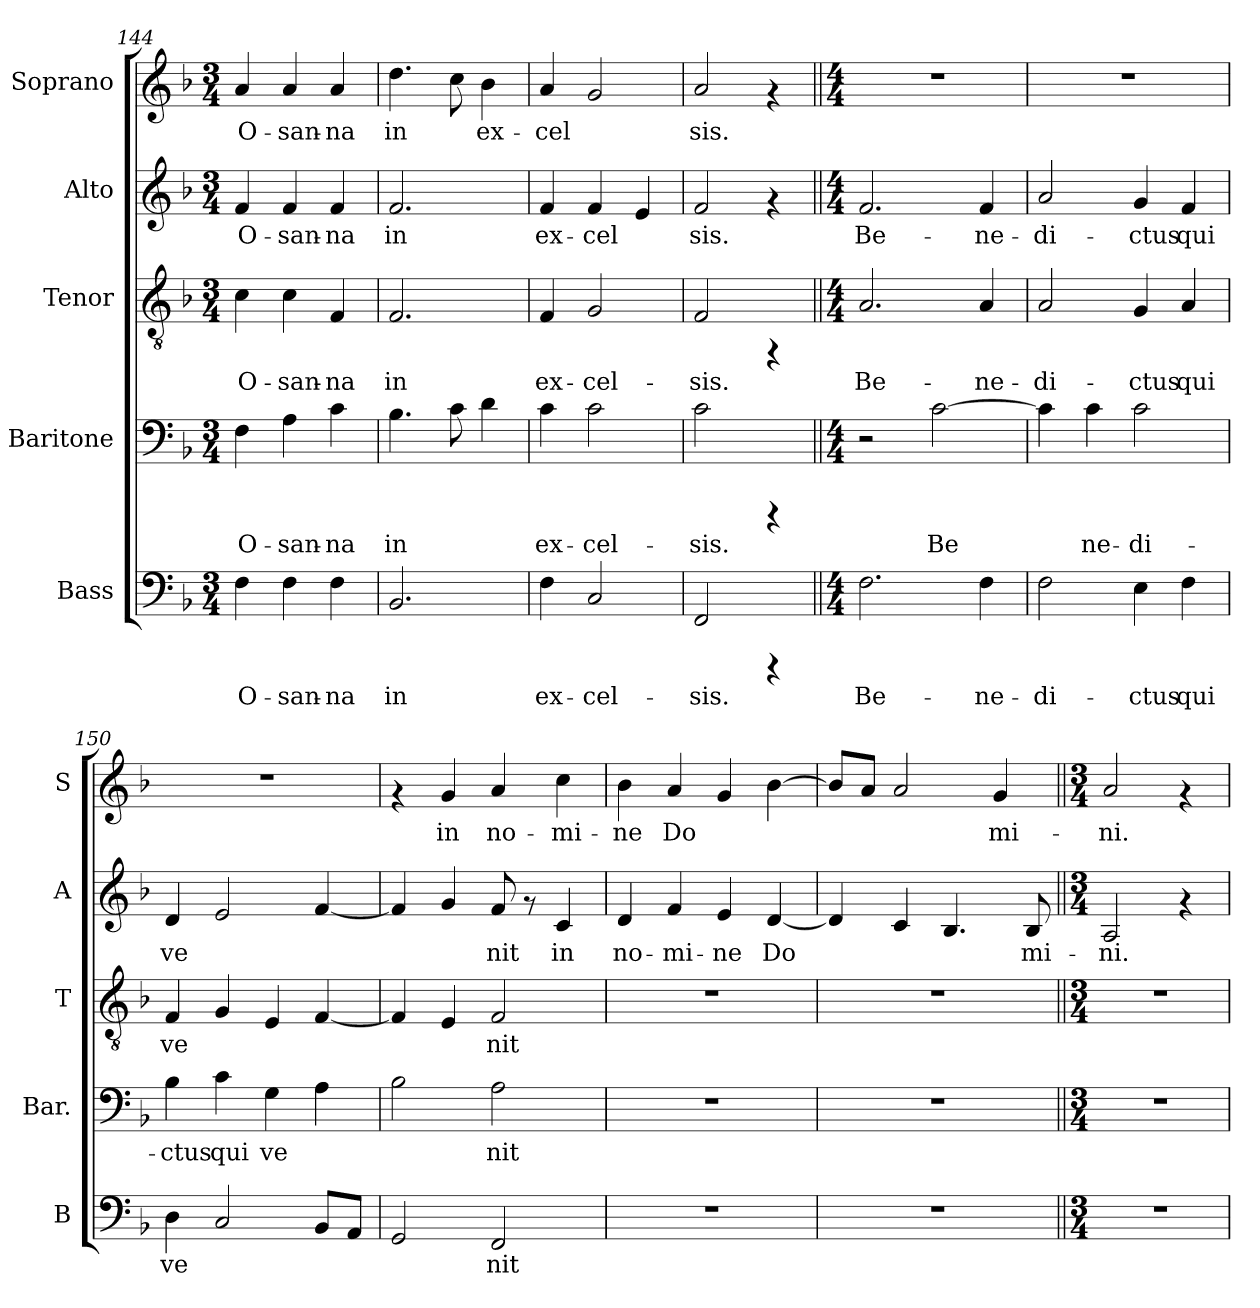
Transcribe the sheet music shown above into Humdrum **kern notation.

**kern	**text	**kern	**text	**kern	**text	**kern	**text	**kern	**text
*part5	*part5	*part4	*part4	*part3	*part3	*part2	*part2	*part1	*part1
*staff5	*staff5	*staff4	*staff4	*staff3	*staff3	*staff2	*staff2	*staff1	*staff1
*I"Bass	*	*I"Baritone	*	*I"Tenor	*	*I"Alto	*	*I"Soprano	*
*I'B	*	*I'Bar.	*	*I'T	*	*I'A	*	*I'S	*
*clefF4	*	*clefF4	*	*clefGv2	*	*clefG2	*	*clefG2	*
*k[b-]	*	*k[b-]	*	*k[b-]	*	*k[b-]	*	*k[b-]	*
*F:	*	*F:	*	*F:	*	*F:	*	*F:	*
*M3/4	*	*M3/4	*	*M3/4	*	*M3/4	*	*M3/4	*
=144	=144	=144	=144	=144	=144	=144	=144	=144	=144
!	!LO:LY:b:cj	!	!LO:LY:b:cj	!	!LO:LY:b:cj	!	!LO:LY:b:cj	!	!LO:LY:b:cj
4F\	O-	4F\	O-	4c\	O-	4f/	O-	4a/	O-
!	!LO:LY:b:cj	!	!LO:LY:b:cj	!	!LO:LY:b:cj	!	!LO:LY:b:cj	!	!LO:LY:b:cj
4F\	-san-	4A\	-san-	4c\	-san-	4f/	-san-	4a/	-san-
!	!LO:LY:b:cj	!	!LO:LY:b:cj	!	!LO:LY:b:cj	!	!LO:LY:b:cj	!	!LO:LY:b:cj
4F\	-na	4c\	-na	4F/	-na	4f/	-na	4a/	-na
=145	=145	=145	=145	=145	=145	=145	=145	=145	=145
!	!LO:LY:b:cj	!	!LO:LY:b:cj	!	!LO:LY:b:cj	!	!LO:LY:b:cj	!	!LO:LY:b:cj
2.BB-/	in	4.B-\	in	2.F/	in	2.f/	in	4.dd\	in
!	!	!	!LO:LY:b:cj	!	!	!	!	!	!LO:LY:b:cj
.	.	8c\	.	.	.	.	.	8cc\	.
!	!	!	!LO:LY:b:cj	!	!	!	!	!	!LO:LY:b:cj
.	.	4d\	.	.	.	.	.	4b-\	ex-
=146	=146	=146	=146	=146	=146	=146	=146	=146	=146
!	!LO:LY:b:cj	!	!LO:LY:b:cj	!	!LO:LY:b:cj	!	!LO:LY:b:cj	!	!LO:LY:b:cj
4F\	ex-	4c\	ex-	4F/	ex-	4f/	ex-	4a/	-cel-
!	!LO:LY:b:cj	!	!LO:LY:b:cj	!	!LO:LY:b:cj	!	!LO:LY:b:cj	!	!LO:LY:b:cj
2C/	-cel-	2c\	-cel-	2G/	-cel-	4f/	-cel-	2g/	--
!	!	!	!	!	!	!	!LO:LY:b:cj	!	!
.	.	.	.	.	.	4e/	--	.	.
=147	=147	=147	=147	=147	=147	=147	=147	=147	=147
!	!LO:LY:b:cj	!	!LO:LY:b:cj	!	!LO:LY:b:cj	!	!LO:LY:b:cj	!	!LO:LY:b:cj
2FF/	-sis.	2c\	-sis.	2F/	-sis.	2f/	-sis.	2a/	-sis.
4rCCC	.	4rCCC	.	4rFF	.	4rf	.	4rf	.
!!LO:PB:g=z
=148||	=148||	=148||	=148||	=148||	=148||	=148||	=148||	=148||	=148||
*M4/4	*	*M4/4	*	*M4/4	*	*M4/4	*	*M4/4	*
!	!LO:LY:b:cj	!	!	!	!LO:LY:b:cj	!	!LO:LY:b:cj	!	!
2.F\	Be-	2r	.	2.A/	Be-	2.f/	Be-	1r	.
!	!	!	!LO:LY:b:cj	!	!	!	!	!	!
.	.	[>2c\	Be-	.	.	.	.	.	.
!	!LO:LY:b:cj	!	!	!	!LO:LY:b:cj	!	!LO:LY:b:cj	!	!
4F\	-ne-	.	.	4A/	-ne-	4f/	-ne-	.	.
=149	=149	=149	=149	=149	=149	=149	=149	=149	=149
!	!LO:LY:b:cj	!	!LO:LY:b:cj	!	!LO:LY:b:cj	!	!LO:LY:b:cj	!	!
2F\	-di-	4c\]	--	2A/	-di-	2a/	-di-	1r	.
!	!	!	!LO:LY:b:cj	!	!	!	!	!	!
.	.	4c\	-ne-	.	.	.	.	.	.
!	!LO:LY:b:cj	!	!LO:LY:b:cj	!	!LO:LY:b:cj	!	!LO:LY:b:cj	!	!
4E\	-ctus	2c\	-di-	4G/	-ctus	4g/	-ctus	.	.
!	!LO:LY:b:cj	!	!	!	!LO:LY:b:cj	!	!LO:LY:b:cj	!	!
4F\	qui	.	.	4A/	qui	4f/	qui	.	.
=150	=150	=150	=150	=150	=150	=150	=150	=150	=150
!	!LO:LY:b:cj	!	!LO:LY:b:cj	!	!LO:LY:b:cj	!	!LO:LY:b:cj	!	!
4D\	ve-	4B-\	-ctus	4F/	ve-	4d/	ve-	1r	.
!	!LO:LY:b:cj	!	!LO:LY:b:cj	!	!LO:LY:b:cj	!	!LO:LY:b:cj	!	!
2C/	--	4c\	qui	4G/	--	2e/	--	.	.
!	!	!	!LO:LY:b:cj	!	!LO:LY:b:cj	!	!	!	!
.	.	4G\	ve-	4E/	--	.	.	.	.
!	!LO:LY:b:cj	!	!LO:LY:b:cj	!	!LO:LY:b:cj	!	!LO:LY:b:cj	!	!
8BB-/L	--	4A\	--	[<4F/	--	[<4f/	--	.	.
!	!LO:LY:b:cj	!	!	!	!	!	!	!	!
8AA/J	--	.	.	.	.	.	.	.	.
=151	=151	=151	=151	=151	=151	=151	=151	=151	=151
!	!LO:LY:b:cj	!	!LO:LY:b:cj	!	!LO:LY:b:cj	!	!LO:LY:b:cj	!	!
2GG/	--	2B-\	--	4F/]	--	4f/]	--	4rf	.
!	!	!	!	!	!LO:LY:b:cj	!	!LO:LY:b:cj	!	!LO:LY:b:cj
.	.	.	.	4E/	--	4g/	--	4g/	in
!	!LO:LY:b:cj	!	!LO:LY:b:cj	!	!LO:LY:b:cj	!	!LO:LY:b:cj	!	!LO:LY:b:cj
2FF/	-nit	2A\	-nit	2F/	-nit	8f/	-nit	4a/	no-
.	.	.	.	.	.	8rf	.	.	.
!	!	!	!	!	!	!	!LO:LY:b:cj	!	!LO:LY:b:cj
.	.	.	.	.	.	4c/	in	4cc\	-mi-
=152	=152	=152	=152	=152	=152	=152	=152	=152	=152
!	!	!	!	!	!	!	!LO:LY:b:cj	!	!LO:LY:b:cj
1r	.	1r	.	1r	.	4d/	no-	4b-\	-ne
!	!	!	!	!	!	!	!LO:LY:b:cj	!	!LO:LY:b:cj
.	.	.	.	.	.	4f/	-mi-	4a/	Do-
!	!	!	!	!	!	!	!LO:LY:b:cj	!	!LO:LY:b:cj
.	.	.	.	.	.	4e/	-ne	4g/	--
!	!	!	!	!	!	!	!LO:LY:b:cj	!	!LO:LY:b:cj
.	.	.	.	.	.	[<4d/	Do-	[<4b-\	--
!!LO:LB:g=z
=153	=153	=153	=153	=153	=153	=153	=153	=153	=153
!	!	!	!	!	!	!	!LO:LY:b:cj	!	!LO:LY:b:cj
1r	.	1r	.	1r	.	4d/]	--	8b-/L]	--
!	!	!	!	!	!	!	!	!	!LO:LY:b:cj
.	.	.	.	.	.	.	.	8a/J	--
!	!	!	!	!	!	!	!LO:LY:b:cj	!	!LO:LY:b:cj
.	.	.	.	.	.	4c/	--	2a/	--
!	!	!	!	!	!	!	!LO:LY:b:cj	!	!
.	.	.	.	.	.	4.B-/	--	.	.
!	!	!	!	!	!	!	!	!	!LO:LY:b:cj
.	.	.	.	.	.	.	.	4g/	-mi-
!	!	!	!	!	!	!	!LO:LY:b:cj	!	!
.	.	.	.	.	.	8B-/	-mi-	.	.
=154||	=154||	=154||	=154||	=154||	=154||	=154||	=154||	=154||	=154||
*M3/4	*	*M3/4	*	*M3/4	*	*M3/4	*	*M3/4	*
!	!	!	!	!	!	!	!LO:LY:b:cj	!	!LO:LY:b:cj
2.r	.	2.r	.	2.r	.	2A/	-ni.	2a/	-ni.
.	.	.	.	.	.	4rf	.	4rf	.
=	=	=	=	=	=	=	=	=	=
*-	*-	*-	*-	*-	*-	*-	*-	*-	*-
